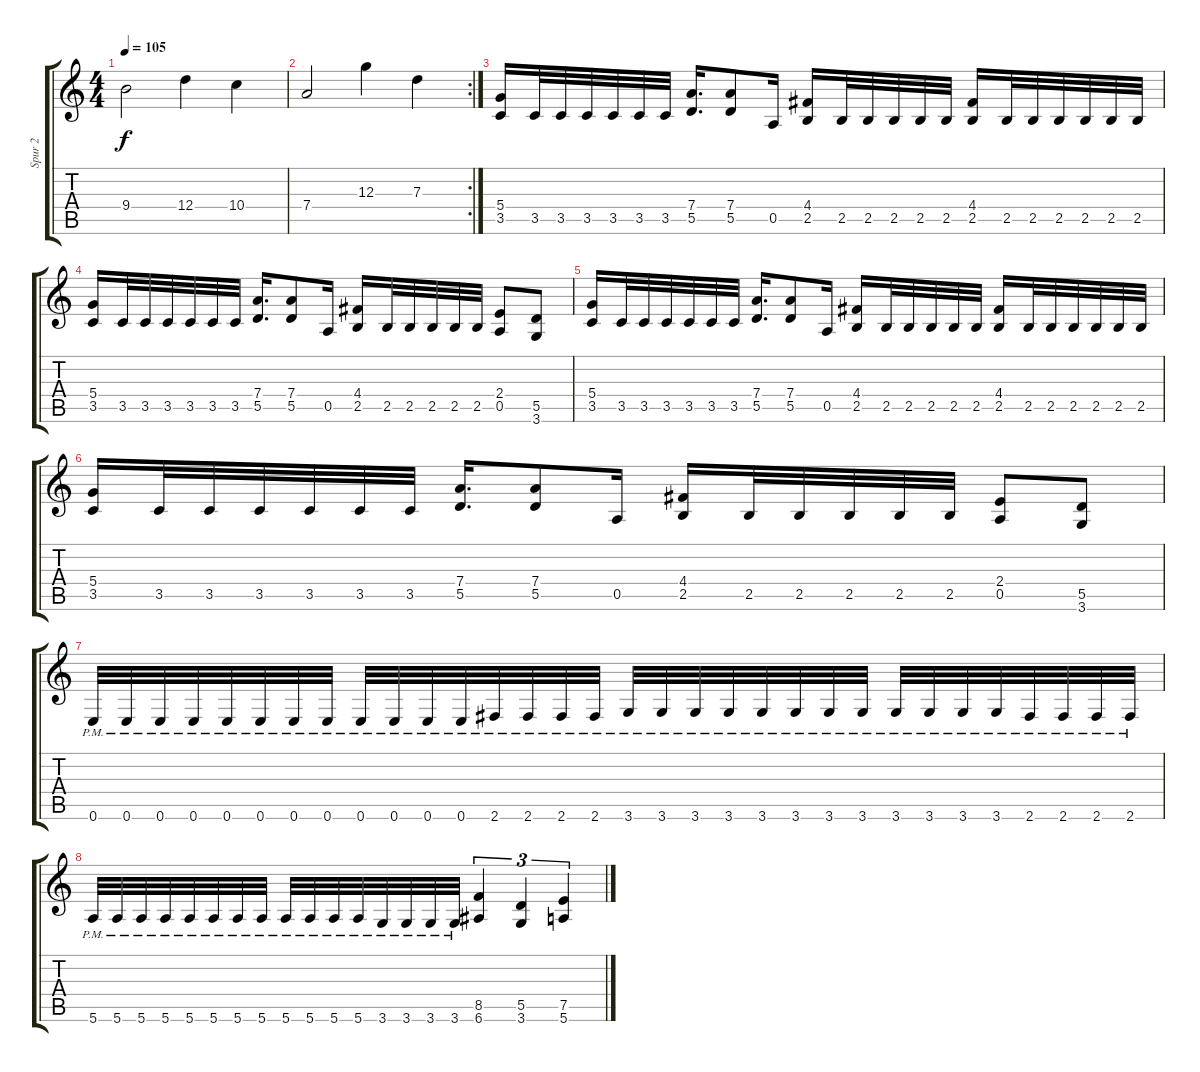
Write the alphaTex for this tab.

\track ("Spur 2" "Spur 2") {instrument distortionguitar}
\staff {score tabs}
\tuning (E4 B3 G3 D3 A2 E2) {hide}
\ts (4 4)
\tempo 105
\clef g2
\ks c
9.4.2{dy f} 12.4.4 10.4.4 |
\rc 2
7.4.2 12.3.4 7.3.4 |
(5.4 3.5).16 3.5.32 3.5.32 3.5.32 3.5.32 3.5.32 3.5.32 (7.4 5.5).16{d} (7.4 5.5).8 0.5.16 (4.4 2.5).16 2.5.32 2.5.32 2.5.32 2.5.32 2.5.32 (4.4 2.5).16 2.5.32 2.5.32 2.5.32 2.5.32 2.5.32 2.5.32 |
(5.4 3.5).16 3.5.32 3.5.32 3.5.32 3.5.32 3.5.32 3.5.32 (7.4 5.5).16{d} (7.4 5.5).8 0.5.16 (4.4 2.5).16 2.5.32 2.5.32 2.5.32 2.5.32 2.5.32 (2.4 0.5).8 (5.5 3.6).8 |
(5.4 3.5).16 3.5.32 3.5.32 3.5.32 3.5.32 3.5.32 3.5.32 (7.4 5.5).16{d} (7.4 5.5).8 0.5.16 (4.4 2.5).16 2.5.32 2.5.32 2.5.32 2.5.32 2.5.32 (4.4 2.5).16 2.5.32 2.5.32 2.5.32 2.5.32 2.5.32 2.5.32 |
(5.4 3.5).16 3.5.32 3.5.32 3.5.32 3.5.32 3.5.32 3.5.32 (7.4 5.5).16{d} (7.4 5.5).8 0.5.16 (4.4 2.5).16 2.5.32 2.5.32 2.5.32 2.5.32 2.5.32 (2.4 0.5).8 (5.5 3.6).8 |
0.6{pm}.32 0.6{pm}.32 0.6{pm}.32 0.6{pm}.32 0.6{pm}.32 0.6{pm}.32 0.6{pm}.32 0.6{pm}.32 0.6{pm}.32 0.6{pm}.32 0.6{pm}.32 0.6{pm}.32 2.6{pm}.32 2.6{pm}.32 2.6{pm}.32 2.6{pm}.32 3.6{pm}.32 3.6{pm}.32 3.6{pm}.32 3.6{pm}.32 3.6{pm}.32 3.6{pm}.32 3.6{pm}.32 3.6{pm}.32 3.6{pm}.32 3.6{pm}.32 3.6{pm}.32 3.6{pm}.32 2.6{pm}.32 2.6{pm}.32 2.6{pm}.32 2.6{pm}.32 |
5.6{pm}.32 5.6{pm}.32 5.6{pm}.32 5.6{pm}.32 5.6{pm}.32 5.6{pm}.32 5.6{pm}.32 5.6{pm}.32 5.6{pm}.32 5.6{pm}.32 5.6{pm}.32 5.6{pm}.32 3.6{pm}.32 3.6{pm}.32 3.6{pm}.32 3.6{pm}.32 (8.5 6.6).4{tu (3 2)} (5.5 3.6).4{tu (3 2)} (7.5 5.6).4{tu (3 2)}
